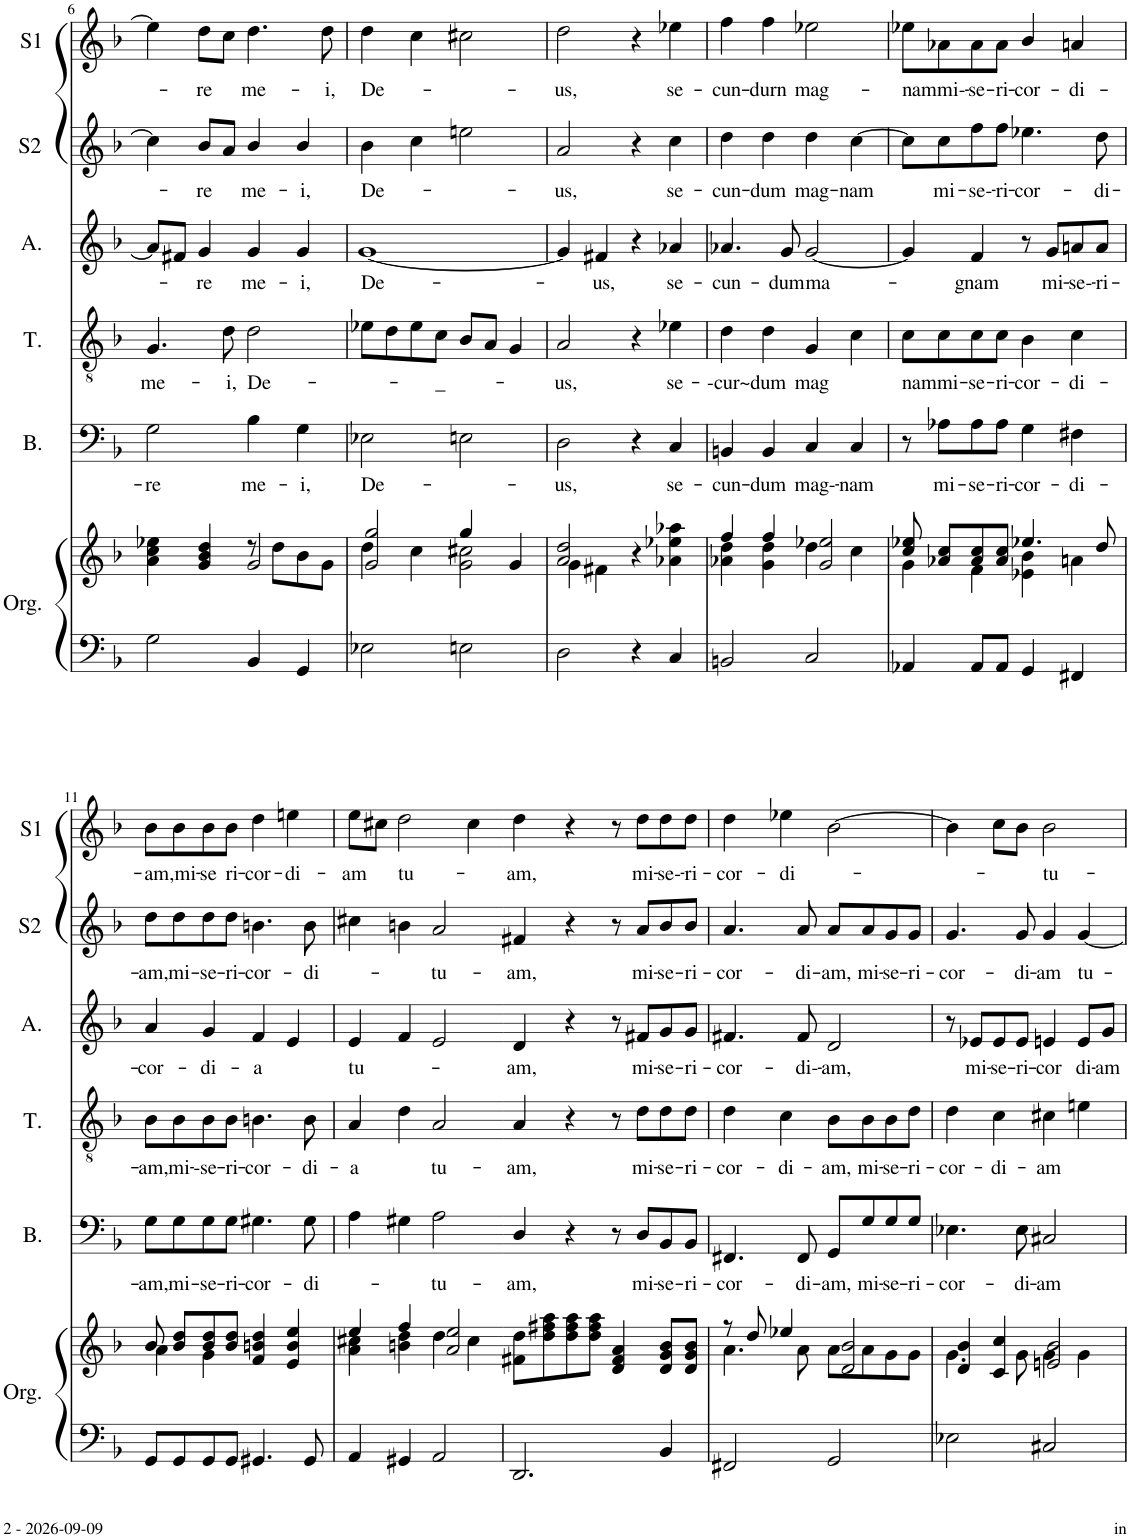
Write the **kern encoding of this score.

**kern	**kern	**kern	**text	**kern	**text	**kern	**text	**kern	**text	**kern	**text
*part6	*part6	*part5	*part5	*part4	*part4	*part3	*part3	*part2	*part2	*part1	*part1
*staff7	*staff6	*staff5	*staff5	*staff4	*staff4	*staff3	*staff3	*staff2	*staff2	*staff1	*staff1
*I"Orgue	*	*I"Basse	*	*I"Ténor	*	*I"Alto	*	*I"Soprano2	*	*I"Soprano1	*
*I'Org.	*	*I'B.	*	*I'T.	*	*I'A.	*	*I'S2	*	*I'S1	*
!!LO:PB:g=z
*clefF4	*clefG2	*clefF4	*	*clefGv2	*	*clefG2	*	*clefG2	*	*clefG2	*
*k[b-]	*k[b-]	*k[b-]	*	*k[b-]	*	*k[b-]	*	*k[b-]	*	*k[b-]	*
*M4/4	*M4/4	*M4/4	*	*M4/4	*	*M4/4	*	*M4/4	*	*M4/4	*
*met(c)	*met(c)	*met(c)	*	*met(c)	*	*met(c)	*	*met(c)	*	*met(c)	*
=6	=6	=6	=6	=6	=6	=6	=6	=6	=6	=6	=6
*	*^	*	*	*	*	*	*	*	*	*	*
!	!	!	!	!LO:LY:b	!	!LO:LY:b	!	!	!	!	!	!
2G\	4a\ 4cc\ 4ee-X\	2ryy	2G\	-re	4.G/	me-	8a/L]	.	4cc\]	.	4ee-\]	.
.	.	.	.	.	.	.	8f#X/J	.	.	.	.	.
!	!	!	!	!	!	!	!	!LO:LY:b	!	!LO:LY:b	!	!LO:LY:b
.	4g/ 4b-/ 4dd/	.	.	.	.	.	4g/	-re	8b-/L	-re	8dd\L	-re
!	!	!	!	!	!	!LO:LY:b	!	!	!	!	!	!
.	.	.	.	.	8d\	-i,	.	.	8a/J	.	8cc\J	.
!	!	!	!	!LO:LY:b	!	!LO:LY:b	!	!LO:LY:b	!	!LO:LY:b	!	!LO:LY:b
4BB-/	8r	2g/	4B-\	me-	2d\	De-	4g/	me-	4b-/	me-	4.dd\	me-
.	8dd\L	.	.	.	.	.	.	.	.	.	.	.
!	!	!	!	!LO:LY:b	!	!	!	!LO:LY:b	!	!LO:LY:b	!	!
4GG/	8b-\	.	4G\	-i,	.	.	4g/	-i,	4b-/	-i,	.	.
!	!	!	!	!	!	!	!	!	!	!	!	!LO:LY:b
.	8g\J	.	.	.	.	.	.	.	.	.	8dd\	-i,
=7	=7	=7	=7	=7	=7	=7	=7	=7	=7	=7	=7	=7
!	!	!	!	!LO:LY:b	!	!	!	!LO:LY:b	!	!LO:LY:b	!	!LO:LY:b
2E-X\	2g/ 2gg/	4dd\	2E-X\	De-	8e-X\L	.	[1g	De-	4b-\	De-	4dd\	De-
.	.	.	.	.	8d\	.	.	.	.	.	.	.
.	.	4cc\	.	.	8e-\	.	.	.	4cc\	.	4cc\	.
!	!	!	!	!	!	!LO:LY:b	!	!	!	!	!	!
.	.	.	.	.	8c\J	-_-	.	.	.	.	.	.
2En\	4gg/	2g\ 2cc#X\	2En\	.	8B-/L	.	.	.	2een\	.	2cc#X\	.
.	.	.	.	.	8A/J	.	.	.	.	.	.	.
.	4g/	.	.	.	4G/	.	.	.	.	.	.	.
=8	=8	=8	=8	=8	=8	=8	=8	=8	=8	=8	=8	=8
!	!	!	!	!LO:LY:b	!	!LO:LY:b	!	!	!	!LO:LY:b	!	!LO:LY:b
2D\	4g\	2a/ 2dd/	2D\	-us,	2A/	-us,	4g/]	.	2a/	-us,	2dd\	-us,
!	!	!	!	!	!	!	!	!LO:LY:b	!	!	!	!
.	4f#X\	.	.	.	.	.	4f#X/	-us,	.	.	.	.
4r	4r	2ryy	4r	.	4r	.	4r	.	4r	.	4r	.
!	!	!	!	!LO:LY:b	!	!LO:LY:b	!	!LO:LY:b	!	!LO:LY:b	!	!LO:LY:b
4C/	4a-X\ 4ee-X\ 4aa-X\	.	4C/	se-	4e-X\	se-	4a-X/	se-	4cc\	se-	4ee-X\	se-
=9	=9	=9	=9	=9	=9	=9	=9	=9	=9	=9	=9	=9
!	!	!	!	!LO:LY:b	!	!LO:LY:b	!	!LO:LY:b	!	!LO:LY:b	!	!LO:LY:b
2BBn/	4ff/	4a-X\ 4dd\	4BBn/	-cun-	4d\	--cur~	4.a-X/	-cun-	4dd\	-cun-	4ff\	-cun-
!	!	!	!	!LO:LY:b	!	!LO:LY:b	!	!	!	!LO:LY:b	!	!LO:LY:b
.	4ff/	4g\ 4dd\	4BB/	-dum	4d\	dum	.	.	4dd\	-dum	4ff\	-durn
!	!	!	!	!	!	!	!	!LO:LY:b	!	!	!	!
.	.	.	.	.	.	.	8g/	-dum	.	.	.	.
!	!	!	!	!LO:LY:b	!	!LO:LY:b	!	!LO:LY:b	!	!LO:LY:b	!	!LO:LY:b
2C/	2g/ 2ee-X/	4dd\	4C/	mag--	4G/	mag	[2g/	ma-	4dd\	mag-	2ee-X\	mag-
!	!	!	!	!LO:LY:b	!	!	!	!	!	!LO:LY:b	!	!
.	.	4cc\	4C/	-nam	4c\	.	.	.	[4cc\	-nam	.	.
=10	=10	=10	=10	=10	=10	=10	=10	=10	=10	=10	=10	=10
!	!	!	!	!	!	!LO:LY:b	!	!	!	!	!	!LO:LY:b
4AA-X/	8cc/ 8ee-X/	4g\	8r	.	8c\L	nammi-	4g/]	.	8cc\L]	.	8ee-X\L	-nammi--
!	!	!	!	!LO:LY:b	!	!	!	!	!	!LO:LY:b	!	!
.	8a-X/ 8cc/L	.	8A-X\L	mi-	8c\	.	.	.	8cc\	mi-	8a-X\	.
!	!	!	!	!LO:LY:b	!	!LO:LY:b	!	!LO:LY:b	!	!LO:LY:b	!	!LO:LY:b
8AA-/L	8a-/ 8cc/	4f\	8A-\	-se-	8c\	-se-	4f/	-gnam	8ff\	-se--	8a-\	-se-
!	!	!	!	!LO:LY:b	!	!LO:LY:b	!	!	!	!LO:LY:b	!	!LO:LY:b
8AA-/J	8a-/ 8cc/J	.	8A-\J	-ri-	8c\J	-ri-	.	.	8ff\J	-ri-	8a-\J	-ri-
!	!	!	!	!LO:LY:b	!	!LO:LY:b	!	!	!	!LO:LY:b	!	!LO:LY:b
4GG/	4.ee-X/	4e-X\ 4b-\	4G\	-cor-	4B-\	-cor-	8r	.	4.ee-X\	-cor-	4b-/	-cor-
!	!	!	!	!	!	!	!	!LO:LY:b	!	!	!	!
.	.	.	.	.	.	.	8g/L	mi-	.	.	.	.
!	!	!	!	!LO:LY:b	!	!LO:LY:b	!	!LO:LY:b	!	!	!	!LO:LY:b
4FF#X/	.	4an\	4F#X\	-di-	4c\	-di-	8an/	-se--	.	.	4an/	-di-
!	!	!	!	!	!	!	!	!LO:LY:b	!	!LO:LY:b	!	!
.	8dd/	.	.	.	.	.	8a/J	-ri-	8dd\	-di-	.	.
!!LO:LB:g=z
=11	=11	=11	=11	=11	=11	=11	=11	=11	=11	=11	=11	=11
!	!	!	!	!LO:LY:b	!	!LO:LY:b	!	!LO:LY:b	!	!LO:LY:b	!	!LO:LY:b
8GG/L	8b-/	4a\	8G\L	-am,	8B-\L	-am,	4a/	-cor-	8dd\L	-am,	8b-\L	-am,mi-
!	!	!	!	!LO:LY:b	!	!LO:LY:b	!	!	!	!LO:LY:b	!	!
8GG/	8b-/ 8dd/L	.	8G\	mi-	8B-\	mi-	.	.	8dd\	mi-	8b-\	.
!	!	!	!	!LO:LY:b	!	!LO:LY:b	!	!LO:LY:b	!	!LO:LY:b	!	!LO:LY:b
8GG/	8b-/ 8dd/	4g\	8G\	-se-	8B-\	--se-	4g/	-di-	8dd\	-se-	8b-\	-se
!	!	!	!	!LO:LY:b	!	!LO:LY:b	!	!	!	!LO:LY:b	!	!LO:LY:b
8GG/J	8b-/ 8dd/J	.	8G\J	-ri-	8B-\J	-ri-	.	.	8dd\J	-ri-	8b-\J	ri-
!	!	!	!	!LO:LY:b	!	!LO:LY:b	!	!LO:LY:b	!	!LO:LY:b	!	!LO:LY:b
4.GG#X/	4f/ 4bn/ 4dd/	2ryy	4.G#X\	-cor-	4.Bn\	-cor-	4f/	-a	4.bn\	-cor-	4dd\	-cor-
!	!	!	!	!	!	!	!	!	!	!	!	!LO:LY:b
.	4e/ 4b/ 4ee/	.	.	.	.	.	4e/	.	.	.	4een\	-di-
!	!	!	!	!LO:LY:b	!	!LO:LY:b	!	!	!	!LO:LY:b	!	!
8GG#/	.	.	8G#\	-di-	8B\	-di-	.	.	8b\	-di-	.	.
=12	=12	=12	=12	=12	=12	=12	=12	=12	=12	=12	=12	=12
!	!	!	!	!	!	!LO:LY:b	!	!LO:LY:b	!	!	!	!LO:LY:b
4AA/	4ee/	4a\ 4cc#X\	4A\	.	4A/	-a	4e/	tu-	4cc#X\	.	8ee\L	-am
.	.	.	.	.	.	.	.	.	.	.	8cc#X\J	.
!	!	!	!	!	!	!	!	!	!	!	!	!LO:LY:b
4GG#X/	4ff/	4bn\ 4dd\	4G#X\	.	4d\	.	4f/	.	4bn\	.	2dd\	tu-
!	!	!	!	!LO:LY:b	!	!LO:LY:b	!	!	!	!LO:LY:b	!	!
2AA/	2a/ 2ee/	4dd\	2A\	-tu-	2A/	tu-	2e/	.	2a/	-tu-	.	.
.	.	4cc#\	.	.	.	.	.	.	.	.	4cc#\	.
=13-	=13-	=13-	=13-	=13-	=13-	=13-	=13-	=13-	=13-	=13-	=13-	=13-
!	!	!	!	!LO:LY:b	!	!LO:LY:b	!	!LO:LY:b	!	!LO:LY:b	!	!LO:LY:b
*	*v	*v	*	*	*	*	*	*	*	*	*	*
2.DD/	8f#X\ 8dd\L	4D/	-am,	4A/	-am,	4d/	-am,	4f#X/	-am,	4dd\	-am,
.	8dd\ 8ff#X\ 8aa\	.	.	.	.	.	.	.	.	.	.
.	8dd\ 8ff#\ 8aa\	4r	.	4r	.	4r	.	4r	.	4r	.
.	8dd\ 8ff#\ 8aa\J	.	.	.	.	.	.	.	.	.	.
.	4d/ 4f#/ 4a/	8r	.	8r	.	8r	.	8r	.	8r	.
!	!	!	!LO:LY:b	!	!LO:LY:b	!	!LO:LY:b	!	!LO:LY:b	!	!LO:LY:b
.	.	8D/L	mi-	8d\L	mi-	8f#X/L	mi-	8a/L	mi-	8dd\L	mi-
!	!	!	!LO:LY:b	!	!LO:LY:b	!	!LO:LY:b	!	!LO:LY:b	!	!LO:LY:b
4BB-/	8d/ 8g/ 8b-/L	8BB-/	-se-	8d\	-se-	8g/	-se-	8b-/	-se-	8dd\	-se--
!	!	!	!LO:LY:b	!	!LO:LY:b	!	!LO:LY:b	!	!LO:LY:b	!	!LO:LY:b
.	8d/ 8g/ 8b-/J	8BB-/J	-ri-	8d\J	-ri-	8g/J	-ri-	8b-/J	-ri-	8dd\J	-ri-
=14	=14	=14	=14	=14	=14	=14	=14	=14	=14	=14	=14
*	*^	*	*	*	*	*	*	*	*	*	*
!	!	!	!	!LO:LY:b	!	!LO:LY:b	!	!LO:LY:b	!	!LO:LY:b	!	!LO:LY:b
2FF#X/	8r	4.a\	4.FF#X/	-cor-	4d\	-cor-	4.f#X/	-cor-	4.a/	-cor-	4dd\	-cor-
.	8dd/	.	.	.	.	.	.	.	.	.	.	.
!	!	!	!	!	!	!LO:LY:b	!	!	!	!	!	!LO:LY:b
.	4ee-X/	.	.	.	4c\	-di-	.	.	.	.	4ee-X\	-di-
!	!	!	!	!LO:LY:b	!	!	!	!LO:LY:b	!	!LO:LY:b	!	!
.	.	8a\	8FF#/	-di-	.	.	8f#/	-di--	8a/	-di-	.	.
!	!	!	!	!LO:LY:b	!	!LO:LY:b	!	!LO:LY:b	!	!LO:LY:b	!	!
2GG/	2d/ 2b-/	8a\L	8GG/L	-am,	8B-\L	-am,	2d/	-am,	8a/L	-am,	[2b-\	.
!	!	!	!	!LO:LY:b	!	!LO:LY:b	!	!	!	!LO:LY:b	!	!
.	.	8a\	8G/	mi-	8B-\	mi-	.	.	8a/	mi-	.	.
!	!	!	!	!LO:LY:b	!	!LO:LY:b	!	!	!	!LO:LY:b	!	!
.	.	8g\	8G/	-se-	8B-\	-se-	.	.	8g/	-se-	.	.
!	!	!	!	!LO:LY:b	!	!LO:LY:b	!	!	!	!LO:LY:b	!	!
.	.	8g\J	8G/J	-ri-	8d\J	-ri-	.	.	8g/J	-ri-	.	.
=15	=15	=15	=15	=15	=15	=15	=15	=15	=15	=15	=15	=15
!	!	!	!	!LO:LY:b	!	!LO:LY:b	!	!	!	!LO:LY:b	!	!
2E-X\	4.g\	4d/ 4b-/	4.E-X\	-cor-	4d\	-cor-	8r	.	4.g/	-cor-	4b-\]	.
!	!	!	!	!	!	!	!	!LO:LY:b	!	!	!	!
.	.	.	.	.	.	.	8e-X/L	mi-	.	.	.	.
!	!	!	!	!	!	!LO:LY:b	!	!LO:LY:b	!	!	!	!
.	.	4c/ 4cc/	.	.	4c\	-di-	8e-/	-se-	.	.	8cc\L	.
!	!	!	!	!LO:LY:b	!	!	!	!LO:LY:b	!	!LO:LY:b	!	!
.	8g\	.	8E-\	-di-	.	.	8e-/J	-ri-	8g/	-di-	8b-\J	.
!	!	!	!	!LO:LY:b	!	!LO:LY:b	!	!LO:LY:b	!	!LO:LY:b	!	!LO:LY:b
2C#X/	4g\	2en/ 2b-/	2C#X/	-am	4c#X\	-am	4en/	-cor	4g/	-am	2b-\	-tu-
!	!	!	!	!	!	!	!	!LO:LY:b	!	!LO:LY:b	!	!
.	4g\	.	.	.	4en\	.	8e/L	di-	[4g/	tu-	.	.
!	!	!	!	!	!	!	!	!LO:LY:b	!	!	!	!
.	.	.	.	.	.	.	8g/J	-am	.	.	.	.
*	*v	*v	*	*	*	*	*	*	*	*	*	*
=	=	=	=	=	=	=	=	=	=	=	=
*-	*-	*-	*-	*-	*-	*-	*-	*-	*-	*-	*-
